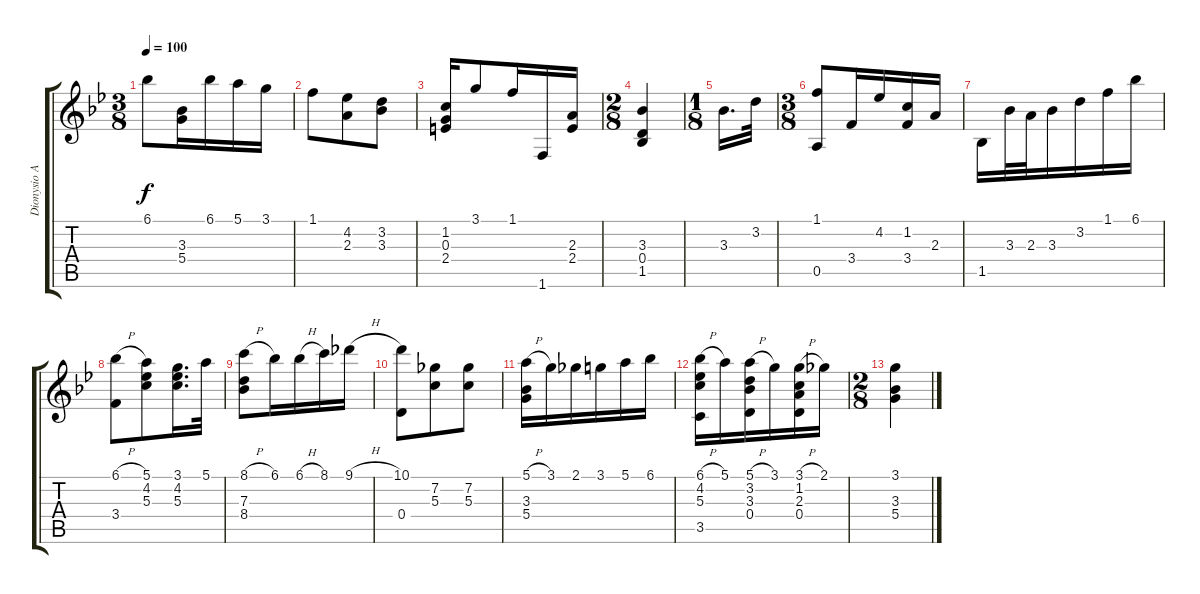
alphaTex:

\track ("Dionysio Aguado" "Dionysio A") {instrument acousticguitarnylon}
\staff {score tabs}
\tuning (E4 B3 G3 D3 A2 E2) {hide}
\ts (3 8)
\tempo 100
\clef g2
\ks bb
6.1.8{dy f} (3.3 5.4).16 6.1.16 5.1.16 3.1.16 |
1.1.8 (4.2 2.3).8 (3.2 3.3).8 |
(1.2 0.3 2.4).16 3.1.8 1.1.16 1.6.16 (2.3 2.4).16 |
\ts (2 8)
(3.3 0.4 1.5).4 |
\ts (1 8)
3.3.16{d} 3.2.32 |
\ts (3 8)
(1.1 0.5).8 3.4.16 4.2.16 (1.2 3.4).16 2.3.16 |
1.5.16 3.3.32 2.3.32 3.3.16 3.2.16 1.1.16 6.1.16 |
(6.1{h} 3.4).8 (5.1 4.2 5.3).8 (3.1 4.2 5.3).16{d} 5.1.32 |
(8.1{h} 7.3 8.4).8 6.1.16 6.1{h}.16 8.1.16 9.1{h}.16 |
(10.1 0.4).8 (7.2 5.3).8 (7.2 5.3).8 |
(5.1{h} 3.3 5.4).16 3.1.16 2.1.16 3.1.16 5.1.16 6.1.16 |
(6.1{h} 4.2 5.3 3.5).16 5.1.16 (5.1{h} 3.2 3.3 0.4).16 3.1.16 (3.1{h} 1.2 2.3 0.4).16 2.1.16 |
\ts (2 8)
(3.1 3.3 5.4).4
